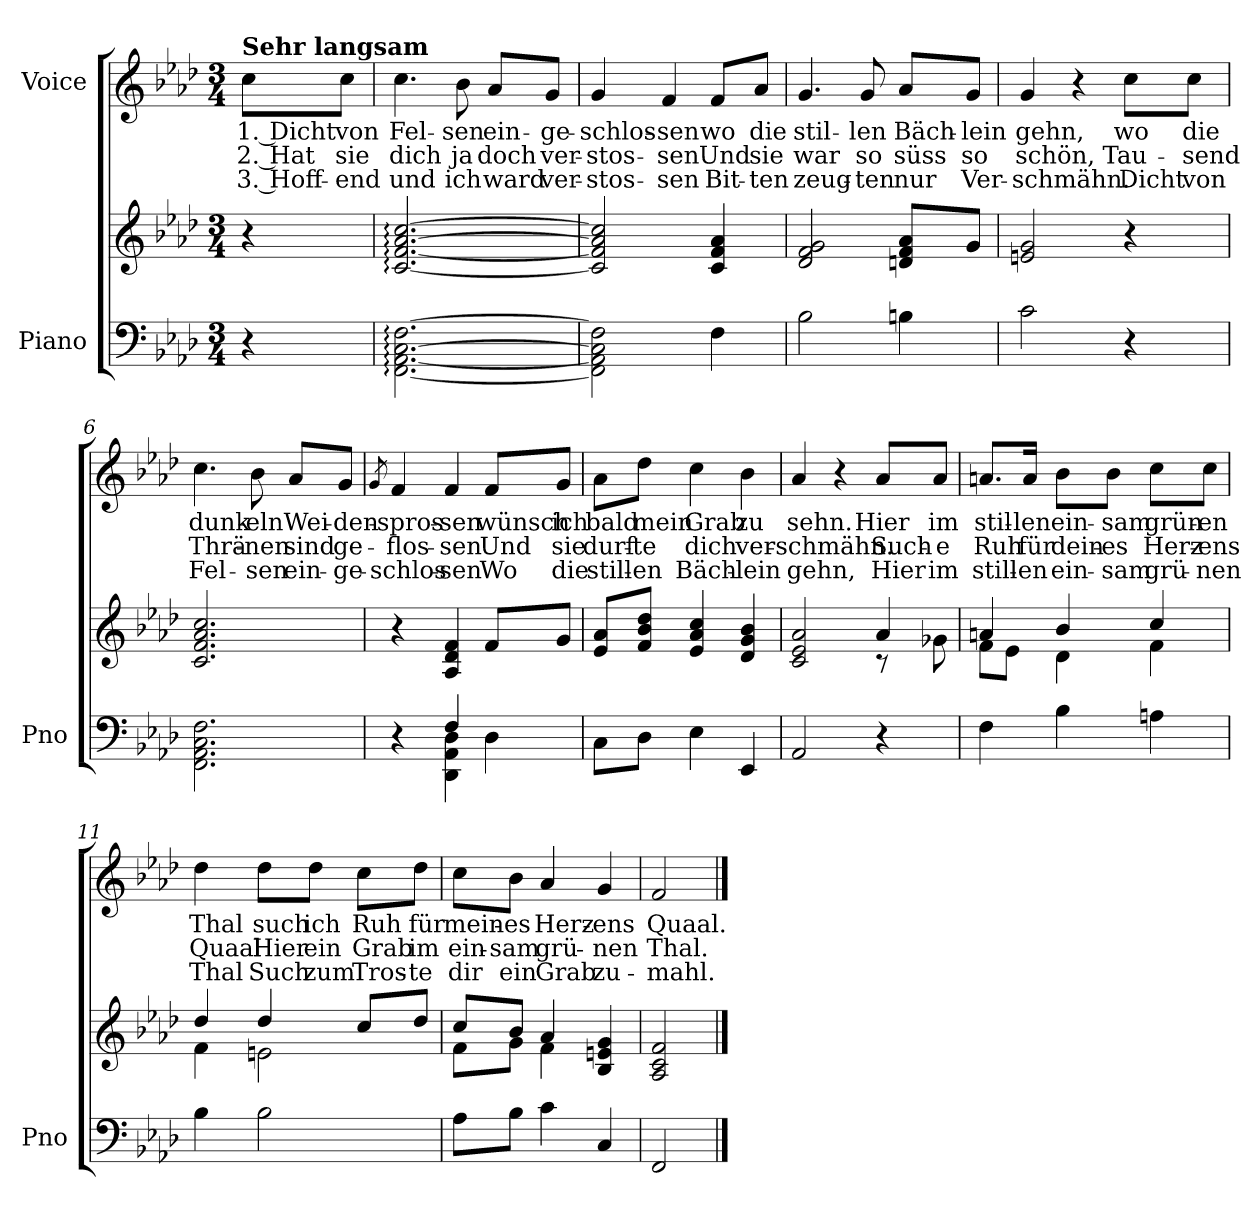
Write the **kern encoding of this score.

**kern	**kern	**kern	**text	**text	**text
*part2	*part2	*part1	*part1	*part1	*part1
*staff3	*staff2	*staff1	*staff1	*staff1	*staff1
*I"Piano	*	*I"Voice	*	*	*
*I'Pno	*	*	*	*	*
*clefF4	*clefG2	*clefG2	*	*	*
*k[b-e-a-d-]	*k[b-e-a-d-]	*k[b-e-a-d-]	*	*	*
*M3/4	*M3/4	*M3/4	*	*	*
=1	=1	=1	=1	=1	=1
!	!	!LO:TX:a:B:t=Sehr langsam	!	!	!
4r	4r	8cc\L	1. Dicht	2. Hat	3. Hoff-
.	.	8cc\J	von	sie	-end
=2	=2	=2	=2	=2	=2
[2.FF\: [2.AA-\: [2.C\: [2.F\:	[2.c/: [2.f/: [2.a-/: [2.cc/:	4.cc\	Fel-	dich	und
.	.	8b-\	-sen	ja	ich
.	.	8a-/L	ein-	doch	ward
.	.	8g/J	-ge-	ver-	ver-
=3	=3	=3	=3	=3	=3
2FF\] 2AA-\] 2C\] 2F\]	2c/] 2f/] 2a-/] 2cc/]	4g/	-schlos-	-stos-	-stos-
.	.	4f/	-sen	-sen	-sen
4F\	4c/ 4f/ 4a-/	8f/L	wo	Und	Bit-
.	.	8a-/J	die	sie	-ten
=4	=4	=4	=4	=4	=4
2B-\	2d-/ 2f/ 2g/	4.g/	stil-	war	zeug-
.	.	8g/	-len	so	-ten
4Bn\	8dn/ 8f/ 8a-/L	8a-/L	Bäch-	süss	nur
.	8g/J	8g/J	-lein	so	Ver-
=5	=5	=5	=5	=5	=5
2c\	2en/ 2g/	4g/	gehn,	schön,	-schmähn.
.	.	4r	.	.	.
4r	4r	8cc\L	wo	Tau-	Dicht
.	.	8cc\J	die	-send	von
=6	=6	=6	=6	=6	=6
2.FF\ 2.AA-\ 2.C\ 2.F\	2.c/ 2.f/ 2.a-/ 2.cc/	4.cc\	dunk-	Thrä-	Fel-
.	.	8b-\	-eln	-nen	-sen
.	.	8a-/L	Wei-	sind	ein-
.	.	8g/J	-den-	ge-	-ge-
=7	=7	=7	=7	=7	=7
.	.	8qg/	.	.	.
*^	*	*	*	*	*
4r	4ryy	4r	4f/	-spros-	-flos-	-schlos-
4DD-\ 4AA-\ 4D-\	4F/	4A-/ 4d-/ 4f/	4f/	-sen	-sen	-sen
4D-\	4ryy	8f/L	8f/L	wünsch	Und	Wo
.	.	8g/J	8g/J	ich	sie	die
*v	*v	*	*	*	*	*
=8	=8	=8	=8	=8	=8
8C\L	8e-/ 8a-/L	8a-\L	bald	durf-	still-
8D-\J	8f/ 8b-/ 8dd-/J	8dd-\J	mein	-te	-en
4E-\	4e-/ 4a-/ 4cc/	4cc\	Grab	dich	Bäch-
4EE-/	4d-/ 4g/ 4b-/	4b-\	zu	ver-	-lein
=9	=9	=9	=9	=9	=9
*	*^	*	*	*	*
2AA-/	2c/ 2e-/ 2a-/	2ryy	4a-/	sehn.	-schmähn.	gehn,
.	.	.	4r	.	.	.
4r	4a-/	8r	8a-/L	Hier	Such-	Hier
.	.	8g-X\	8a-/J	im	-e	im
=10	=10	=10	=10	=10	=10	=10
4F\	4an/	8f\L	8.an/L	stil-	Ruh	still-
.	.	8e-\J	.	.	.	.
.	.	.	16a/Jk	-len	für	-en
4B-\	4b-/	4d-\	8b-\L	ein-	dein-	ein-
.	.	.	8b-\J	-sam	-es	-sam
4An\	4cc/	4f\	8cc\L	grün-	Herz-	grü-
.	.	.	8cc\J	-en	-ens	-nen
=11	=11	=11	=11	=11	=11	=11
4B-\	4dd-/	4f\	4dd-\	Thal	Quaal	Thal
2B-\	4dd-/	2en\	8dd-\L	such	Hier	Such
.	.	.	8dd-\J	ich	ein	zum
.	8cc/L	.	8cc\L	Ruh	Grab	Tros-
.	8dd-/J	.	8dd-\J	für	im	-te
=12	=12	=12	=12	=12	=12	=12
8A-\L	8cc/L	8f\L	8cc\L	mein-	ein-	dir
8B-\J	8b-/J	8g\J	8b-\J	-es	-sam	ein
4c\	4a-/	4f\	4a-/	Herz-	grü-	Grab
4C/	4B-/ 4en/ 4g/	4ryy	4g/	-ens	-nen	zu-
*	*v	*v	*	*	*	*
=13	=13	=13	=13	=13	=13
2FF/	2A-/ 2c/ 2f/	2f/	Quaal.	Thal.	-mahl.
==	==	==	==	==	==
*-	*-	*-	*-	*-	*-
